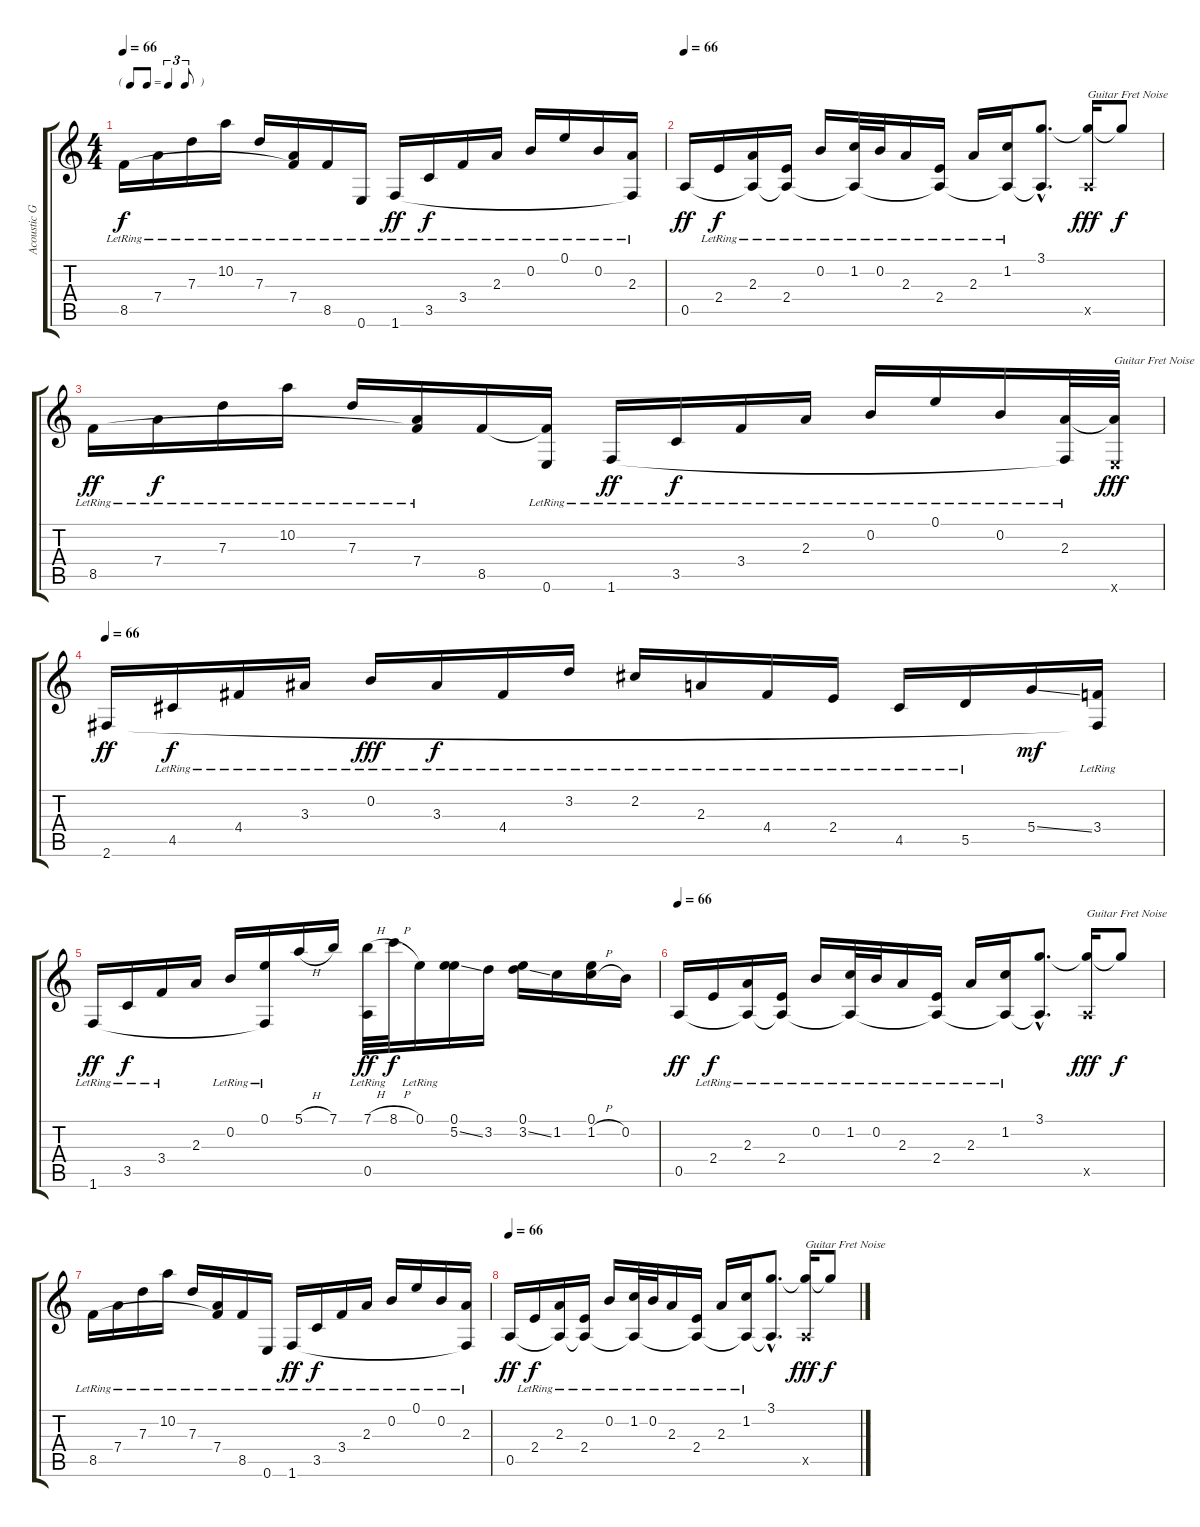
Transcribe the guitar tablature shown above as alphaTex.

\track ("Acoustic Guitar" "Acoustic G") {instrument acousticguitarsteel}
\staff {score tabs}
\tuning (E4 B3 G3 D3 A2 E2) {hide}
\ts (4 4)
\tf triplet8th
\tempo 66
\clef g2
\ks c
8.5{lr}.16{dy f instrument acousticguitarsteel} 7.4{lr}.16 7.3{lr}.16 10.2{lr}.16 7.3{lr}.16 (7.4{lr} 8.5{t}).16 8.5{lr}.16 0.6{lr}.16 1.6{lr}.16{dy ff} 3.5{lr}.16{dy f} 3.4{lr}.16 2.3{lr}.16 0.2{lr}.16 0.1{lr}.16 0.2{lr}.16 (2.3{lr} 1.6{t}).16 |
\tempo 66
0.5.16{dy ff} 2.4{lr}.16{dy f} (2.3{lr} 0.5{t}).16 (2.4{lr} 0.5{t}).16 0.2{lr}.16 (1.2{lr} 0.5{t}).32 0.2{lr}.32 2.3{lr}.16 (2.4{lr} 0.5{t}).16 2.3{lr}.16 (1.2{lr} 0.5{t}).16 (3.1{hac} 0.5{hac t}).8{d} (3.1{t} 0.5{x}).16{txt "Guitar Fret Noise" dy fff instrument guitarfretnoise} 3.1{t}.8{dy f} |
8.5{lr}.16{dy ff instrument acousticguitarsteel} 7.4{lr}.16{dy f} 7.3{lr}.16 10.2{lr}.16 7.3{lr}.16 (7.4{lr} 8.5{t}).16 8.5.16 (8.5{t} 0.6{lr}).16 1.6{lr}.16{dy ff} 3.5{lr}.16{dy f} 3.4{lr}.16 2.3{lr}.16 0.2{lr}.16 0.1{lr}.16 0.2{lr}.16 (2.3{lr} 1.6{t}).32 (2.3{t} 0.6{x}).32{txt "Guitar Fret Noise" dy fff volume 16 instrument guitarfretnoise} |
\tempo 66
2.6.16{dy ff volume 16 instrument acousticguitarsteel} 4.5{lr}.16{dy f} 4.4{lr}.16 3.3{lr}.16 0.2{lr}.16{dy fff} 3.3{lr}.16{dy f} 4.4{lr}.16 3.2{lr}.16 2.2{lr}.16 2.3{lr}.16 4.4{lr}.16 2.4{lr}.16 4.5{lr}.16 5.5{lr}.16 5.4{ss}.16{dy mf} (3.4{lr} 2.6{t}).16 |
1.6{lr}.16{dy ff} 3.5{lr}.16{dy f} 3.4{lr}.16 2.3.16 0.2{lr}.16 (0.1{lr} 1.6{t}).16 5.1{h}.16 7.1.16 (7.1{h} 0.5{lr}).32{dy ff} 8.1{h}.32{dy f} 0.1{lr}.16 (0.1 5.2{ss}).16 3.2.16 (0.1 3.2{ss}).16 1.2.16 (0.1 1.2{h}).16 0.2.16 |
\tempo 66
0.5.16{dy ff} 2.4{lr}.16{dy f} (2.3{lr} 0.5{t}).16 (2.4{lr} 0.5{t}).16 0.2{lr}.16 (1.2{lr} 0.5{t}).32 0.2{lr}.32 2.3{lr}.16 (2.4{lr} 0.5{t}).16 2.3{lr}.16 (1.2{lr} 0.5{t}).16 (3.1{hac} 0.5{hac t}).8{d} (3.1{t} 0.5{x}).16{txt "Guitar Fret Noise" dy fff instrument guitarfretnoise} 3.1{t}.8{dy f} |
8.5{lr}.16{instrument acousticguitarsteel} 7.4{lr}.16 7.3{lr}.16 10.2{lr}.16 7.3{lr}.16 (7.4{lr} 8.5{t}).16 8.5{lr}.16 0.6{lr}.16 1.6{lr}.16{dy ff} 3.5{lr}.16{dy f} 3.4{lr}.16 2.3{lr}.16 0.2{lr}.16 0.1{lr}.16 0.2{lr}.16 (2.3{lr} 1.6{t}).16 |
\tempo 66
0.5.16{dy ff} 2.4{lr}.16{dy f} (2.3{lr} 0.5{t}).16 (2.4{lr} 0.5{t}).16 0.2{lr}.16 (1.2{lr} 0.5{t}).32 0.2{lr}.32 2.3{lr}.16 (2.4{lr} 0.5{t}).16 2.3{lr}.16 (1.2{lr} 0.5{t}).16 (3.1{hac} 0.5{hac t}).8{d} (3.1{t} 0.5{x}).16{txt "Guitar Fret Noise" dy fff instrument guitarfretnoise} 3.1{t}.8{dy f}
